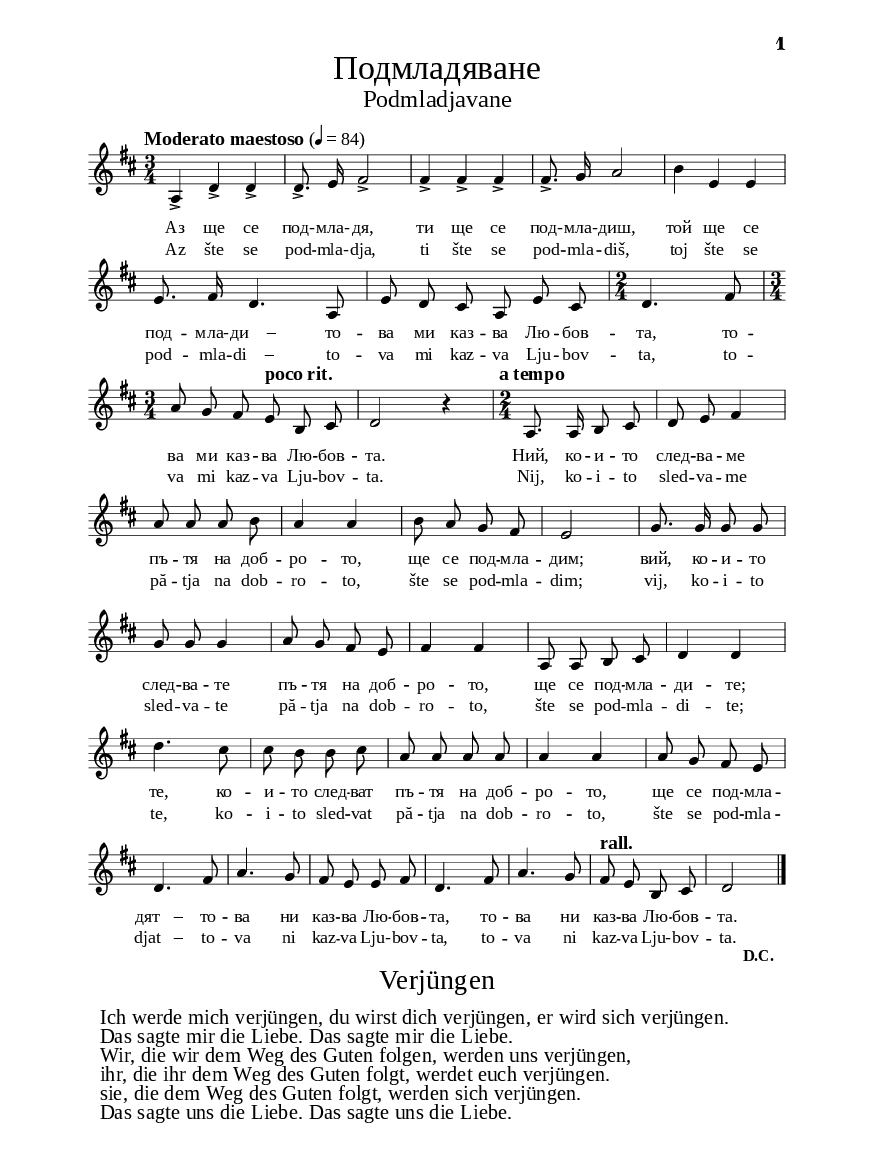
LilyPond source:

\version "2.24.3"

% include paper part and global functions
\include "include/globals.ily"

\bookpart {
  \label #'ref119
  \tocItem \markup "Подмладяване – Podmladjavane"
  \include "include/bookpart-paper.ily"
  \score {
    \include "include/score-layout.ily"



    \new Voice \absolute {
      \clef treble
      \key d \major
      \time 3/4
      \tempoFunc "Moderato maestoso" 4 "84"
      \autoBeamOff
      a4 -> d'4 ->  % 2
      d'4 -> | d'8. -> e'16  % 3
      fis'2 -> | % 4
      fis'4 -> fis'4 ->  % 5
      fis'4 -> | fis'8. -> g'16  % 6
      a'2 |

      b'4 e'4  % 8
      e'4 | \break  e'8. fis'16  % 9
      d'4. a8 | e'8  d'8 cis'8 a8 e'8 cis'8 | % 11
      \time 2/4  d'4. fis'8 | \break  % 12
      \time 3/4  a'8 g'8 fis'8 \tempo "poco rit." e'8 b8 cis'8
      | % 13
      d'2 r4 | % 14
      \time 2/4
      \tempo "a tempo" a8. a16 b8 cis'8  | % 15
      d'8 e'8 fis'4 | \break % 16
      a'8 a'8 a'8 b'8 | % 17
      a'4 a'4 | % 18
      b'8 a'8 g'8 fis'8 | % 19
      e'2  |
      g'8. g'16 g'8 g'8 | \break % 21
      g'8 g'8 g'4 | % 22
      a'8 g'8 fis'8 e'8 | % 23
      fis'4 fis'4  | % 24
      a8 a8 b8 cis'8 | % 25
      d'4 d'4 | \break % 26
      d''4. cis''8 | % 27
      cis''8 b'8 b'8 cis''8 | % 28
      a'8 a'8 a'8 a'8 | % 29
      a'4 a'4 |
      a'8 g'8 fis'8 e'8 | \break  % 31
      d'4. fis'8 | % 32
      a'4. g'8 | % 33
      fis'8 e'8 e'8 fis'8 | % 34
      d'4. fis'8 | % 35
      a'4. g'8 | % 36
      \tempo "rall." fis'8 e'8 b8 cis'8 | % 37
      d'2  \bar "|."
    }

    \addlyrics {
      Аз   ще   се
      "под-"  --  "мла-"  --  дя,   ти   ще   се   "под-"  --  "мла-"  --  диш,
      той   ще   се   под  --  "мла-"  --  "ди    –"   то  --  ва   ми   каз  --
      ва   Лю  --  бов  --  та,   то  --  ва   ми   каз  --  ва   Лю  --
      бов  --  та.   Ний,   ко  --  и  --  то   след  --  ва  --  ме
      пъ  --  тя   на   доб  --  ро  --  то,   ще   се   под  --  мла  --
      дим;   вий,   ко  --  и  --  то   след  --  ва  --  те   пъ  --
      тя   на   доб  --  ро  --  то,   ще   се   под  --  мла  --  ди  --
      те;   те,   ко  --  и  --  то   след  --  ват   пъ  --  тя   на
      доб  --  ро  --  то,   ще   се   под  --  мла  --  "дят   –"   то  --
      ва   ни   каз  --  ва   Лю  --  бов  --  та,   то  --  ва   ни
      каз  --  ва   Лю  --  бов  --  та.
    }
    \addlyrics {
      Az   šte   se
      pod  --  "mla-"  --  dja,   ti   šte   se   pod  --  mla  --  diš,
      toj   šte   se   pod  --  mla  --  "di    –"   to  --  va   mi   kaz  --
      va   Lju  --  bov  --  ta,   to  --  va   mi   kaz  --  va   Lju  --
      bov  --  ta.   Nij,   ko  --  i  --  to   sled  --  va  --  me
      pă  --  tja   na   dob  --  ro  --  to,   šte   se   pod  --  mla  --
      dim;   vij,   ko  --  i  --  to   sled  --  va  --  te   pă  --
      tja   na   dob  --  ro  --  to,   šte   se   pod  --  mla  --  di  --
      te;   te,   ko  --  i  --  to   sled  --  vat   pă  --  tja   na
      dob  --  ro  --  to,   šte   se   pod  --  mla  --  "djat   –"   to  --
      va   ni   kaz  --  va   "Lju-"  --  bov  --  ta,   to  --  va   ni
      kaz  --  va   "Lju-"  --  bov  --  ta.
    }

    \header {
      title = \titleFunc "Подмладяване" "Podmladjavane"
    }

    \midi{}

  } % score

  \markup \dc-one "D.C."

  % include foreign translation(s) of the song
  \version "2.24.3"

\markup \fill-line { \fontsize #deTitleFontSize "Verjüngen" }
\markup \null
\markup \null
\markup \abs-fontsize #10 {
 
  \override #`(baseline-skip . ,deCoupletBaselineSkip)

  \column { 

    \line { " " Ich werde mich verjüngen,  du wirst dich verjüngen,  er wird sich verjüngen.  }

    \line { " " Das sagte mir die Liebe.  Das sagte mir die Liebe.}

    \line { " " Wir, die wir dem Weg des Guten folgen, werden uns verjüngen,  }

    \line { " " ihr, die ihr dem Weg des Guten folgt, werdet euch verjüngen. }

      \line { " " sie, die dem Weg des Guten folgt,  werden sich verjüngen. }

    \line { " " Das sagte uns die Liebe.  Das sagte uns die Liebe.  }

  }
}


} % bookpart
